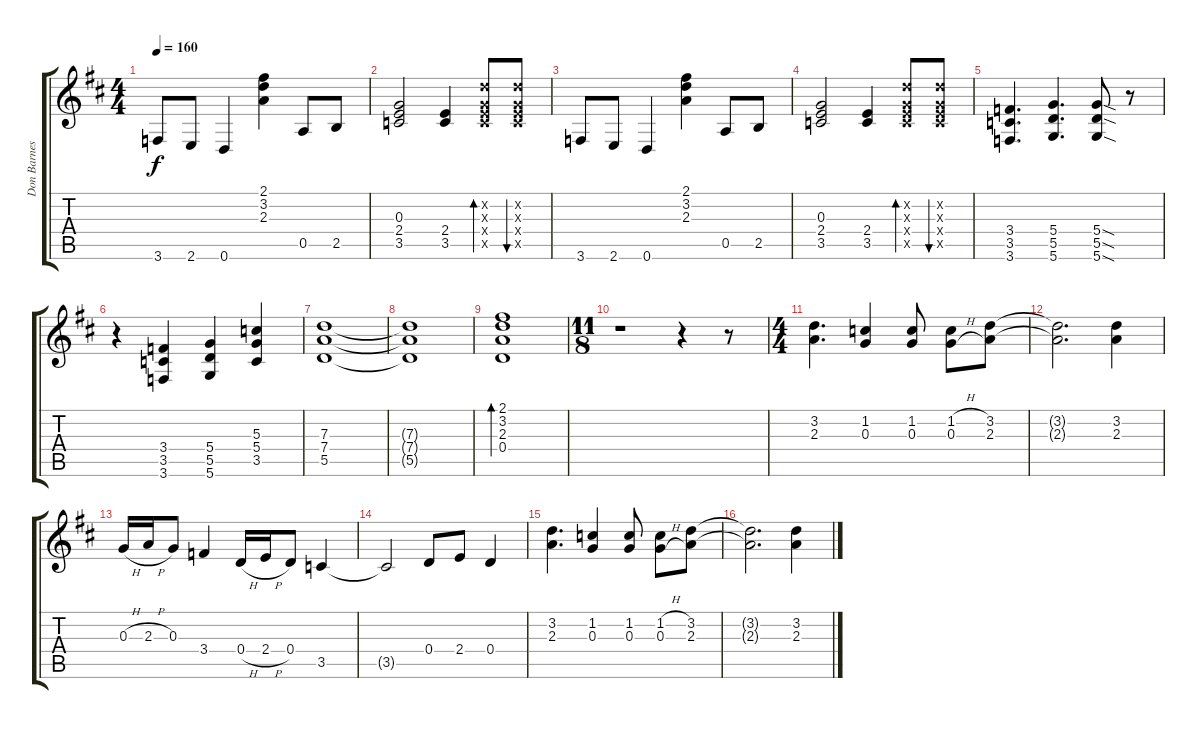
\track ("Don Barnes Guitar" "Don Barnes") {instrument overdrivenguitar}
\staff {score tabs}
\tuning (E4 B3 G3 D3 A2 D2) {hide}
\ts (4 4)
\tempo 160
\clef g2
\ks d
3.6.8{dy f} 2.6.8 0.6.4 (2.1 3.2 2.3).4 0.5.8 2.5.8 |
(0.3 2.4 3.5).2 (2.4 3.5).4 (3.2{x} 0.3{x} 2.4{x} 3.5{x}).8{bd 60} (3.2{x} 0.3{x} 2.4{x} 3.5{x}).8{bu 60} |
3.6.8 2.6.8 0.6.4 (2.1 3.2 2.3).4 0.5.8 2.5.8 |
(0.3 2.4 3.5).2 (2.4 3.5).4 (3.2{x} 0.3{x} 2.4{x} 3.5{x}).8{bd 60} (3.2{x} 0.3{x} 2.4{x} 3.5{x}).8{bu 60} |
(3.4 3.5 3.6).4{d} (5.4 5.5 5.6).4{d} (5.4{sod} 5.5{sod} 5.6{sod}).8 r.8 |
r.4 (3.4 3.5 3.6).4 (5.4 5.5 5.6).4 (5.3 5.4 3.5).4 |
(7.3 7.4 5.5).1 |
(7.3{t} 7.4{t} 5.5{t}).1 |
(2.1 3.2 2.3 0.4).1{bd 480 volume 8} |
\ts (11 8)
r.1 r.4 r.8 |
\ts (4 4)
(3.2 2.3).4{d balance 8} (1.2 0.3).4 (1.2 0.3).8 (1.2{h} 0.3{h}).8 (3.2 2.3).8 |
(3.2{t} 2.3{t}).2{d} (3.2 2.3).4 |
0.3{h}.16 2.3{h}.16 0.3.8 3.4.4 0.4{h}.16 2.4{h}.16 0.4.8 3.5.4 |
3.5{t}.2 0.4.8 2.4.8 0.4.4 |
(3.2 2.3).4{d} (1.2 0.3).4 (1.2 0.3).8 (1.2{h} 0.3{h}).8 (3.2 2.3).8 |
(3.2{t} 2.3{t}).2{d} (3.2 2.3).4
